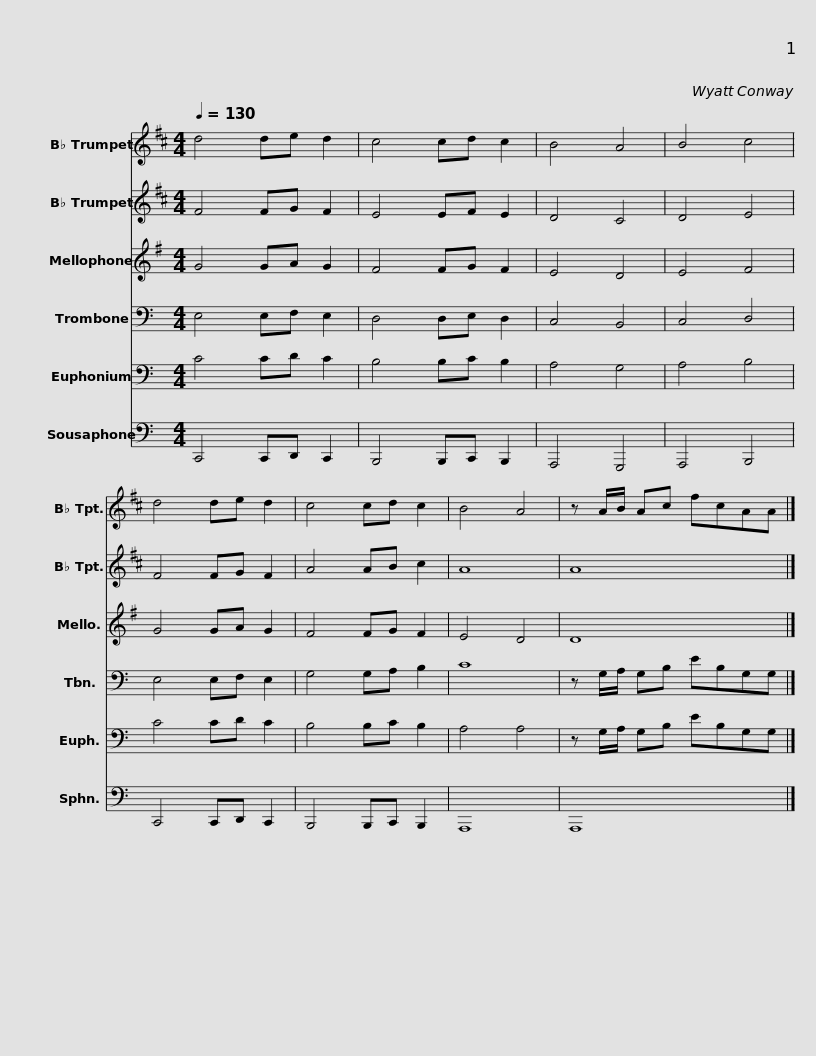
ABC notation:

X:1
%%score 1 2 3 4 5 6
L:1/8
Q:1/4=130
M:4/4
I:linebreak $
K:C
V:1 treble transpose=-2
V:2 treble transpose=-2
V:3 treble transpose=-7
V:4 bass
V:5 bass
V:6 bass
V:1
[K:D] d4 de d2 | c4 cd c2 | B4 A4 | B4 c4 | d4 de d2 | %5
 c4 cd c2 | B4 A4 |$ z A/B/ Ac fcAA |] %8
V:2
[K:D] F4 FG F2 | E4 EF E2 | D4 C4 | D4 E4 | F4 FG F2 | %5
 A4 AB c2 | A8 |$ A8 |] %8
V:3
[K:G] G4 GA G2 | F4 FG F2 | E4 D4 | E4 F4 | G4 GA G2 | %5
 F4 FG F2 | E4 D4 |$ D8 |] %8
V:4
 E,4 E,F, E,2 | D,4 D,E, D,2 | C,4 B,,4 | C,4 D,4 | E,4 E,F, E,2 | %5
 G,4 G,A, B,2 | C8 |$ z G,/A,/ G,B, EB,G,G, |] %8
V:5
 C4 CD C2 | B,4 B,C B,2 | A,4 G,4 | A,4 B,4 | C4 CD C2 | %5
 B,4 B,C B,2 | A,4 A,4 |$ z G,/A,/ G,B, EB,G,G, |] %8
V:6
 C,,4 C,,D,, C,,2 | B,,,4 B,,,C,, B,,,2 | A,,,4 G,,,4 | A,,,4 B,,,4 | C,,4 C,,D,, C,,2 | %5
 B,,,4 B,,,C,, B,,,2 | A,,,8 |$ A,,,8 |] %8
